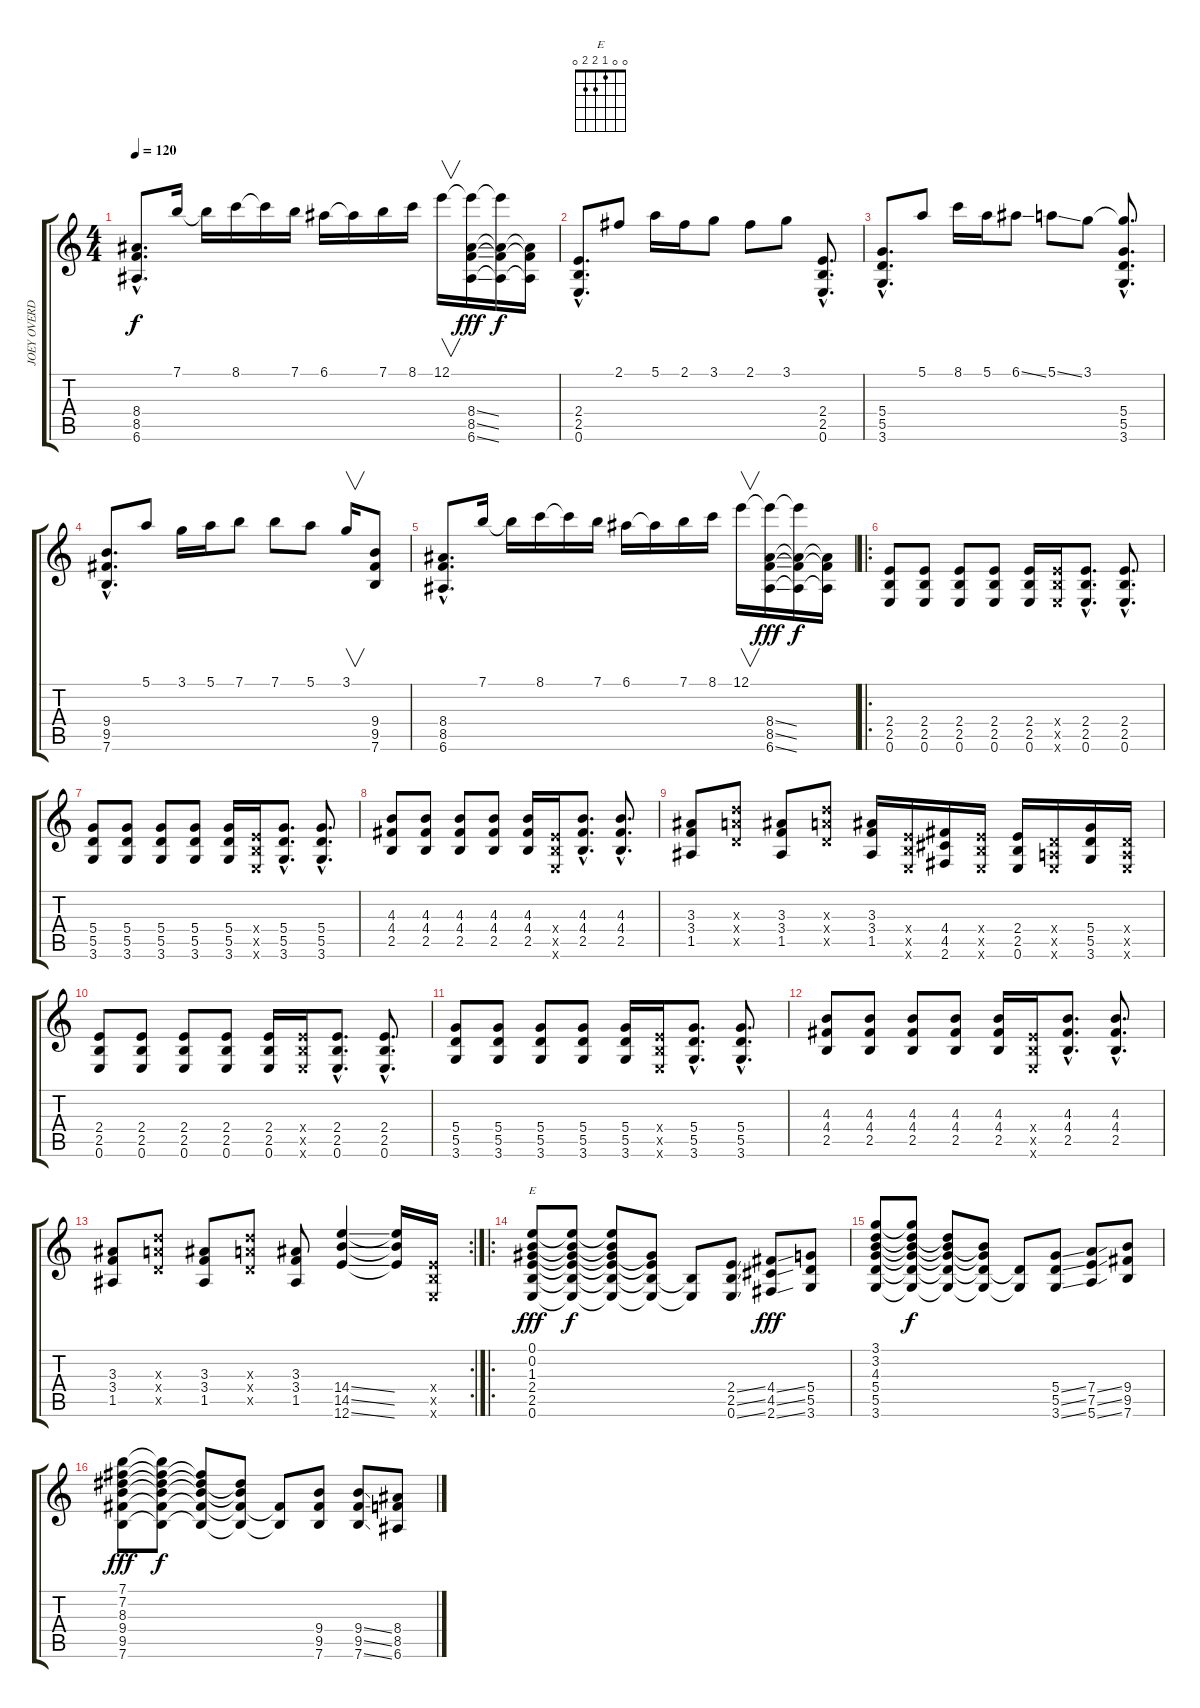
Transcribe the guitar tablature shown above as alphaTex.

\track ("JOEY OVERDRIVEN" "JOEY OVERD") {instrument overdrivenguitar}
\staff {score tabs}
\tuning (E4 B3 G3 D3 A2 E2) {hide}
\chord ("E" 0 0 1 2 2 0)
\ts (4 4)
\tempo 120
\clef g2
\ks c
(8.4{hac} 8.5{hac} 6.6{hac}).8{d dy f volume 16 instrument distortionguitar} 7.1.16{volume 8 instrument overdrivenguitar} 7.1{t}.16 8.1.16 8.1{t}.16 7.1.16 6.1.16 6.1{t}.16 7.1.16 8.1.16 12.1.16{v} (12.1{t} 8.4{ss} 8.5{ss} 6.6{ss}).16{dy fff volume 16 instrument distortionguitar} (12.1{t} 8.4{t} 8.5{t} 6.6{t}).16{dy f} (8.4{t} 8.5{t} 6.6{t}).16 |
(2.4{hac} 2.5{hac} 0.6{hac}).8{d volume 16 instrument distortionguitar} 2.1.8{volume 8 instrument overdrivenguitar} 5.1.16 2.1.16 3.1.8 2.1.8 3.1.8 (2.4{hac} 2.5{hac} 0.6{hac}).8{d volume 16 instrument distortionguitar} |
(5.4{hac} 5.5{hac} 3.6{hac}).8{d} 5.1.8{volume 8 instrument overdrivenguitar} 8.1.16 5.1.16 6.1{ss}.8 5.1{ss}.8 3.1.8 (3.1{hac t} 5.4{hac} 5.5{hac} 3.6{hac}).8{d volume 16 instrument distortionguitar} |
(9.4{hac} 9.5{hac} 7.6{hac}).8{d volume 16 instrument distortionguitar} 5.1.8{volume 8 instrument overdrivenguitar} 3.1.16 5.1.16 7.1.8 7.1.8 5.1.8 3.1.16{v} (9.4 9.5 7.6).8{volume 16 instrument distortionguitar} |
(8.4{hac} 8.5{hac} 6.6{hac}).8{d volume 16 instrument distortionguitar} 7.1.16{volume 8 instrument overdrivenguitar} 7.1{t}.16 8.1.16 8.1{t}.16 7.1.16 6.1.16 6.1{t}.16 7.1.16 8.1.16 12.1.16{v} (12.1{t} 8.4{ss} 8.5{ss} 6.6{ss}).16{dy fff volume 16 instrument distortionguitar} (12.1{t} 8.4{t} 8.5{t} 6.6{t}).16{dy f} (8.4{t} 8.5{t} 6.6{t}).16 |
\ro
(2.4 2.5 0.6).8{volume 11 instrument overdrivenguitar} (2.4 2.5 0.6).8 (2.4 2.5 0.6).8 (2.4 2.5 0.6).8 (2.4 2.5 0.6).16 (2.4{x} 2.5{x} 0.6{x}).16 (2.4{hac} 2.5{hac} 0.6{hac}).8{d} (2.4{hac} 2.5{hac} 0.6{hac}).8{d} |
(5.4 5.5 3.6).8 (5.4 5.5 3.6).8 (5.4 5.5 3.6).8 (5.4 5.5 3.6).8 (5.4 5.5 3.6).16 (2.4{x} 2.5{x} 0.6{x}).16 (5.4{hac} 5.5{hac} 3.6{hac}).8{d} (5.4{hac} 5.5{hac} 3.6{hac}).8{d} |
(4.3 4.4 2.5).8 (4.3 4.4 2.5).8 (4.3 4.4 2.5).8 (4.3 4.4 2.5).8 (4.3 4.4 2.5).16 (2.4{x} 2.5{x} 0.6{x}).16 (4.3{hac} 4.4{hac} 2.5{hac}).8{d} (4.3{hac} 4.4{hac} 2.5{hac}).8{d} |
(3.3 3.4 1.5).8 (7.3{x} 7.4{x} 5.5{x}).8 (3.3 3.4 1.5).8 (7.3{x} 7.4{x} 5.5{x}).8 (3.3 3.4 1.5).16 (2.4{x} 2.5{x} 0.6{x}).16 (4.4 4.5 2.6).16 (2.4{x} 2.5{x} 0.6{x}).16 (2.4 2.5 0.6).16 (0.4{x} 0.5{x} 0.6{x}).16 (5.4 5.5 3.6).16 (0.4{x} 0.5{x} 0.6{x}).16 |
(2.4 2.5 0.6).8 (2.4 2.5 0.6).8 (2.4 2.5 0.6).8 (2.4 2.5 0.6).8 (2.4 2.5 0.6).16 (2.4{x} 2.5{x} 0.6{x}).16 (2.4{hac} 2.5{hac} 0.6{hac}).8{d} (2.4{hac} 2.5{hac} 0.6{hac}).8{d} |
(5.4 5.5 3.6).8 (5.4 5.5 3.6).8 (5.4 5.5 3.6).8 (5.4 5.5 3.6).8 (5.4 5.5 3.6).16 (2.4{x} 2.5{x} 0.6{x}).16 (5.4{hac} 5.5{hac} 3.6{hac}).8{d} (5.4{hac} 5.5{hac} 3.6{hac}).8{d} |
(4.3 4.4 2.5).8 (4.3 4.4 2.5).8 (4.3 4.4 2.5).8 (4.3 4.4 2.5).8 (4.3 4.4 2.5).16 (2.4{x} 2.5{x} 0.6{x}).16 (4.3{hac} 4.4{hac} 2.5{hac}).8{d} (4.3{hac} 4.4{hac} 2.5{hac}).8{d} |
\rc 2
(3.3 3.4 1.5).8 (7.3{x} 7.4{x} 5.5{x}).8 (3.3 3.4 1.5).8 (7.3{x} 7.4{x} 5.5{x}).8 (3.3 3.4 1.5).8 (14.4{ss} 14.5{ss} 12.6{ss}).4 (14.4{t} 14.5{t} 12.6{t}).16 (2.4{x} 2.5{x} 0.6{x}).16 |
\ro
(0.1 0.2 1.3 2.4 2.5 0.6).8{ch "E" dy fff balance 0 instrument electricguitarclean} (0.1{t} 0.2{t} 1.3{t} 2.4{t} 2.5{t} 0.6{t}).8{dy f} (0.1{t} 0.2{t} 1.3{t} 2.4{t} 2.5{t} 0.6{t}).8 (1.3{t} 2.4{t} 2.5{t} 0.6{t}).8 (2.5{t} 0.6{t}).8 (2.4{ss} 2.5{ss} 0.6{ss}).8 (4.4{ss} 4.5{ss} 2.6{ss}).8{dy fff} (5.4 5.5 3.6).8 |
(3.1 3.2 4.3 5.4 5.5 3.6).8 (3.1{t} 3.2{t} 4.3{t} 5.4{t} 5.5{t} 3.6{t}).8{dy f} (3.2{t} 4.3{t} 5.4{t} 5.5{t} 3.6{t}).8 (4.3{t} 5.4{t} 5.5{t} 3.6{t}).8 (5.5{t} 3.6{t}).8 (5.4{ss} 5.5{ss} 3.6{ss}).8 (7.4{ss} 7.5{ss} 5.6{ss}).8 (9.4 9.5 7.6).8 |
(7.1 7.2 8.3 9.4 9.5 7.6).8{dy fff} (7.1{t} 7.2{t} 8.3{t} 9.4{t} 9.5{t} 7.6{t}).8{dy f} (7.2{t} 8.3{t} 9.4{t} 9.5{t} 7.6{t}).8 (8.3{t} 9.4{t} 9.5{t} 7.6{t}).8 (9.5{t} 7.6{t}).8 (9.4 9.5 7.6).8 (9.4{ss} 9.5{ss} 7.6{ss}).8 (8.4 8.5 6.6).8
